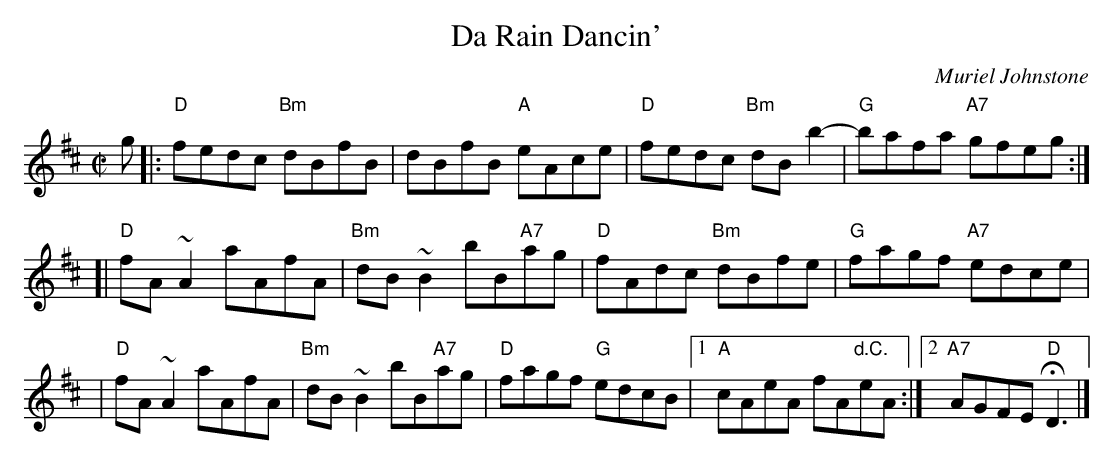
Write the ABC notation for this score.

X:1
T: Da Rain Dancin'
C: Muriel Johnstone
M: C|
L: 1/8
K: D
g \
|: "D"fedc "Bm"dBfB | dBfB "A"eAce | "D"fedc "Bm"dBb2- | "G"bafa "A7"gfeg :|
[| "D"fA~A2 aAfA | "Bm"dB~B2 bB"A7"ag | "D"fAdc "Bm"dBfe | "G"fagf "A7"edce |
|  "D"fA~A2 aAfA | "Bm"dB~B2 bB"A7"ag | "D"fagf "G"edcB |1 "A"cAeA fA"d.C."eA :|2 "A7"AGFE "D"HD3 |]
